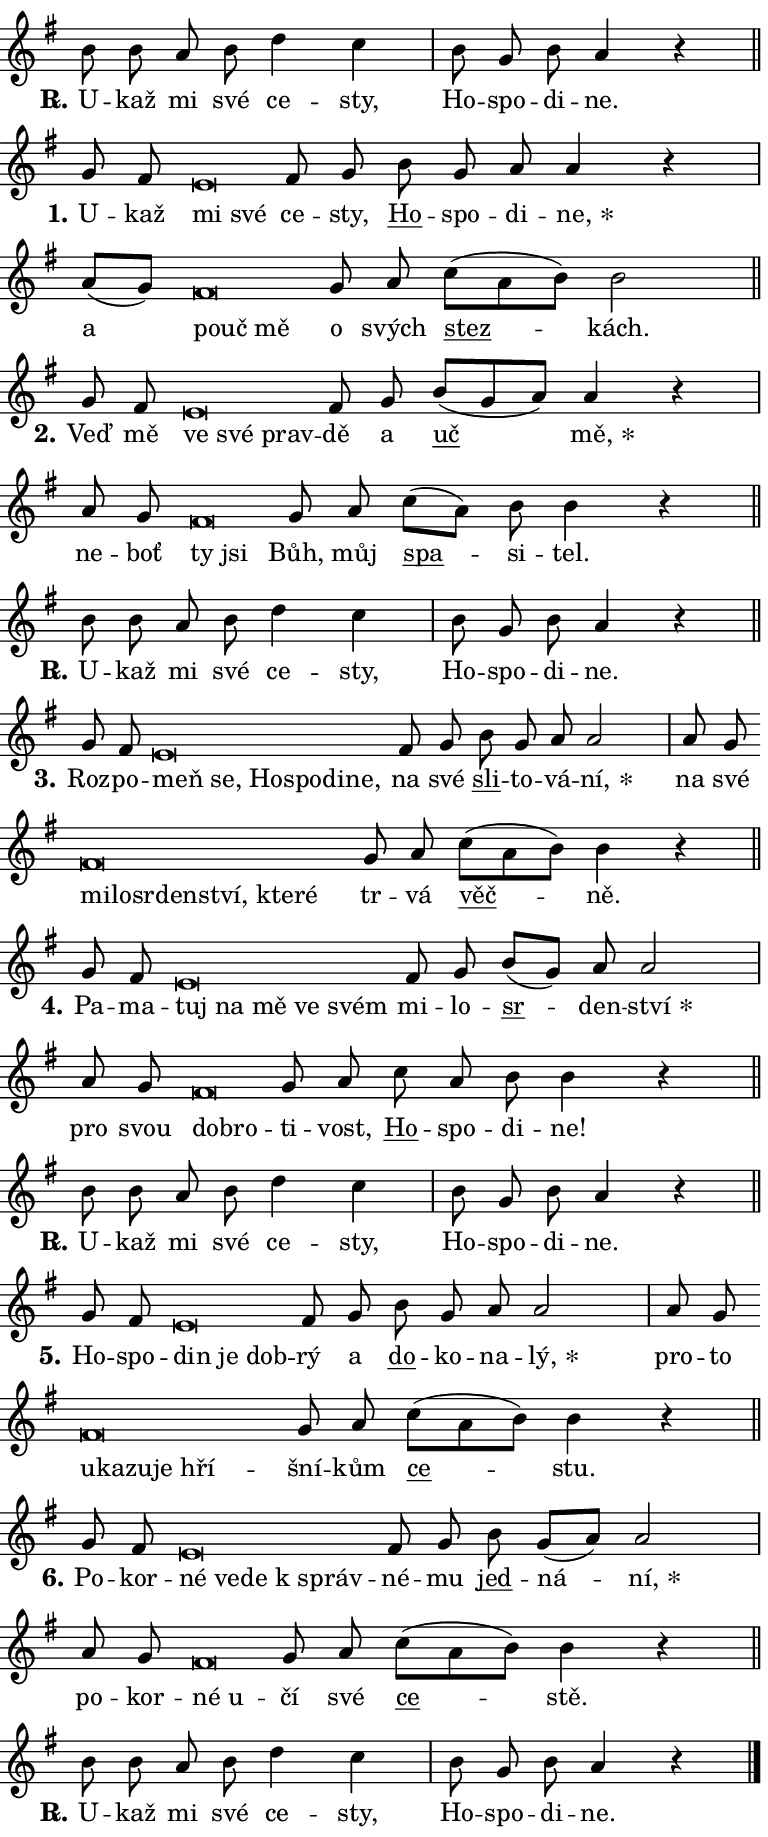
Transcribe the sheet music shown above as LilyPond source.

\version "2.24.0"
\header { tagline = "" }
\paper {
  indent = 0\cm
  top-margin = 0\cm
  right-margin = 0.13\cm % to fit lyric hyphens
  bottom-margin = 0\cm
  left-margin = 0\cm
  paper-width = 13\cm
  page-breaking = #ly:one-page-breaking
  system-system-spacing.basic-distance = #11
  score-system-spacing.basic-distance = #11
  ragged-last = ##f
}


%% Author: Thomas Morley
%% https://lists.gnu.org/archive/html/lilypond-user/2020-05/msg00002.html
#(define (line-position grob)
"Returns position of @var[grob} in current system:
   @code{'start}, if at first time-step
   @code{'end}, if at last time-step
   @code{'middle} otherwise
"
  (let* ((col (ly:item-get-column grob))
         (ln (ly:grob-object col 'left-neighbor))
         (rn (ly:grob-object col 'right-neighbor))
         (col-to-check-left (if (ly:grob? ln) ln col))
         (col-to-check-right (if (ly:grob? rn) rn col))
         (break-dir-left
           (and
             (ly:grob-property col-to-check-left 'non-musical #f)
             (ly:item-break-dir col-to-check-left)))
         (break-dir-right
           (and
             (ly:grob-property col-to-check-right 'non-musical #f)
             (ly:item-break-dir col-to-check-right))))
        (cond ((eqv? 1 break-dir-left) 'start)
              ((eqv? -1 break-dir-right) 'end)
              (else 'middle))))

#(define (tranparent-at-line-position vctor)
  (lambda (grob)
  "Relying on @code{line-position} select the relevant enry from @var{vctor}.
Used to determine transparency,"
    (case (line-position grob)
      ((end) (not (vector-ref vctor 0)))
      ((middle) (not (vector-ref vctor 1)))
      ((start) (not (vector-ref vctor 2))))))

noteHeadBreakVisibility =
#(define-music-function (break-visibility)(vector?)
"Makes @code{NoteHead}s transparent relying on @var{break-visibility}"
#{
  \override NoteHead.transparent =
    #(tranparent-at-line-position break-visibility)
#})

#(define delete-ledgers-for-transparent-note-heads
  (lambda (grob)
    "Reads whether a @code{NoteHead} is transparent.
If so this @code{NoteHead} is removed from @code{'note-heads} from
@var{grob}, which is supposed to be @code{LedgerLineSpanner}.
As a result ledgers are not printed for this @code{NoteHead}"
    (let* ((nhds-array (ly:grob-object grob 'note-heads))
           (nhds-list
             (if (ly:grob-array? nhds-array)
                 (ly:grob-array->list nhds-array)
                 '()))
           ;; Relies on the transparent-property being done before
           ;; Staff.LedgerLineSpanner.after-line-breaking is executed.
           ;; This is fragile ...
           (to-keep
             (remove
               (lambda (nhd)
                 (ly:grob-property nhd 'transparent #f))
               nhds-list)))
      ;; TODO find a better method to iterate over grob-arrays, similiar
      ;; to filter/remove etc for lists
      ;; For now rebuilt from scratch
      (set! (ly:grob-object grob 'note-heads)  '())
      (for-each
        (lambda (nhd)
          (ly:pointer-group-interface::add-grob grob 'note-heads nhd))
        to-keep))))

squashNotes = {
  \override NoteHead.X-extent = #'(-0.2 . 0.2)
  \override NoteHead.Y-extent = #'(-0.75 . 0)
  \override NoteHead.stencil =
    #(lambda (grob)
       (let ((pos (ly:grob-property grob 'staff-position)))
         (begin
           (if (< pos -7) (display "ERROR: Lower brevis then expected\n") (display ""))
           (if (<= pos -6) ly:text-interface::print ly:note-head::print))))
}
unSquashNotes = {
  \revert NoteHead.X-extent
  \revert NoteHead.Y-extent
  \revert NoteHead.stencil
}

hideNotes = \noteHeadBreakVisibility #begin-of-line-visible
unHideNotes = \noteHeadBreakVisibility #all-visible

% work-around for resetting accidentals
% https://lilypond.org/doc/v2.23/Documentation/notation/displaying-rhythms#unmetered-music
cadenzaMeasure = {
  \cadenzaOff
  \partial 1024 s1024
  \cadenzaOn
}

#(define-markup-command (accent layout props text) (markup?)
  "Underline accented syllable"
  (interpret-markup layout props
    #{\markup \override #'(offset . 4.3) \underline { #text }#}))

responsum = \markup \concat {
  "R" \hspace #-1.05 \path #0.1 #'((moveto 0 0.07) (lineto 0.9 0.8)) \hspace #0.05 "."
}

spaceSize = #0.6828661417322834 % exact space size for TeX Gyre Schola

\layout {
  \context {
    \Staff
    \remove "Time_signature_engraver"
    \override LedgerLineSpanner.after-line-breaking = #delete-ledgers-for-transparent-note-heads
  }
  \context {
    \Lyrics {
      \override LyricSpace.minimum-distance = \spaceSize
      \override LyricText.font-name = #"TeX Gyre Schola"
      \override LyricText.font-size = 1
      \override StanzaNumber.font-name = #"TeX Gyre Schola Bold"
      \override StanzaNumber.font-size = 1
    }
  }
  \context {
    \Score 
    \override NoteHead.text =
      #(lambda (grob) 
        (let ((pos (ly:grob-property grob 'staff-position)))
          #{\markup {
            \combine
              \halign #-0.55 \raise #(if (= pos -6) 0 0.5) \override #'(thickness . 2) \draw-line #'(3.2 . 0)
              \musicglyph "noteheads.sM1"
          }#}))
  }
}

% magnetic-lyrics.ily
%
%   written by
%     Jean Abou Samra <jean@abou-samra.fr>
%     Werner Lemberg <wl@gnu.org>
%
%   adapted by
%     Jiri Hon <jiri.hon@gmail.com>
%
% Version 2022-Apr-15

% https://www.mail-archive.com/lilypond-user@gnu.org/msg149350.html

#(define (Left_hyphen_pointer_engraver context)
   "Collect syllable-hyphen-syllable occurrences in lyrics and store
them in properties.  This engraver only looks to the left.  For
example, if the lyrics input is @code{foo -- bar}, it does the
following.

@itemize @bullet
@item
Set the @code{text} property of the @code{LyricHyphen} grob between
@q{foo} and @q{bar} to @code{foo}.

@item
Set the @code{left-hyphen} property of the @code{LyricText} grob with
text @q{foo} to the @code{LyricHyphen} grob between @q{foo} and
@q{bar}.
@end itemize

Use this auxiliary engraver in combination with the
@code{lyric-@/text::@/apply-@/magnetic-@/offset!} hook."
   (let ((hyphen #f)
         (text #f))
     (make-engraver
      (acknowledgers
       ((lyric-syllable-interface engraver grob source-engraver)
        (set! text grob)))
      (end-acknowledgers
       ((lyric-hyphen-interface engraver grob source-engraver)
        ;(when (not (grob::has-interface grob 'lyric-space-interface))
          (set! hyphen grob)));)
      ((stop-translation-timestep engraver)
       (when (and text hyphen)
         (ly:grob-set-object! text 'left-hyphen hyphen))
       (set! text #f)
       (set! hyphen #f)))))

#(define (lyric-text::apply-magnetic-offset! grob)
   "If the space between two syllables is less than the value in
property @code{LyricText@/.details@/.squash-threshold}, move the right
syllable to the left so that it gets concatenated with the left
syllable.

Use this function as a hook for
@code{LyricText@/.after-@/line-@/breaking} if the
@code{Left_@/hyphen_@/pointer_@/engraver} is active."
   (let ((hyphen (ly:grob-object grob 'left-hyphen #f)))
     (when hyphen
       (let ((left-text (ly:spanner-bound hyphen LEFT)))
         (when (grob::has-interface left-text 'lyric-syllable-interface)
           (let* ((common (ly:grob-common-refpoint grob left-text X))
                  (this-x-ext (ly:grob-extent grob common X))
                  (left-x-ext
                   (begin
                     ;; Trigger magnetism for left-text.
                     (ly:grob-property left-text 'after-line-breaking)
                     (ly:grob-extent left-text common X)))
                  ;; `delta` is the gap width between two syllables.
                  (delta (- (interval-start this-x-ext)
                            (interval-end left-x-ext)))
                  (details (ly:grob-property grob 'details))
                  (threshold (assoc-get 'squash-threshold details 0.2)))
             (when (< delta threshold)
               (let* (;; We have to manipulate the input text so that
                      ;; ligatures crossing syllable boundaries are not
                      ;; disabled.  For languages based on the Latin
                      ;; script this is essentially a beautification.
                      ;; However, for non-Western scripts it can be a
                      ;; necessity.
                      (lt (ly:grob-property left-text 'text))
                      (rt (ly:grob-property grob 'text))
                      (is-space (grob::has-interface hyphen 'lyric-space-interface))
                      (space (if is-space " " ""))
                      (extra-delta (if is-space spaceSize 0))
                      ;; Append new syllable.
                      (ltrt-space (if (and (string? lt) (string? rt))
                                (string-append lt space rt)
                                (make-concat-markup (list lt space rt))))
                      ;; Right-align `ltrt` to the right side.
                      (ltrt-space-markup (grob-interpret-markup
                               grob
                               (make-translate-markup
                                (cons (interval-length this-x-ext) 0)
                                (make-right-align-markup ltrt-space)))))
                 (begin
                   ;; Don't print `left-text`.
                   (ly:grob-set-property! left-text 'stencil #f)
                   ;; Set text and stencil (which holds all collected
                   ;; syllables so far) and shift it to the left.
                   (ly:grob-set-property! grob 'text ltrt-space)
                   (ly:grob-set-property! grob 'stencil ltrt-space-markup)
                   (ly:grob-translate-axis! grob (- (- delta extra-delta)) X))))))))))


#(define (lyric-hyphen::displace-bounds-first grob)
   ;; Make very sure this callback isn't triggered too early.
   (let ((left (ly:spanner-bound grob LEFT))
         (right (ly:spanner-bound grob RIGHT)))
     (ly:grob-property left 'after-line-breaking)
     (ly:grob-property right 'after-line-breaking)
     (ly:lyric-hyphen::print grob)))

squashThreshold = #0.4

\layout {
  \context {
    \Lyrics
    \consists #Left_hyphen_pointer_engraver
    \override LyricText.after-line-breaking =
      #lyric-text::apply-magnetic-offset!
    \override LyricHyphen.stencil = #lyric-hyphen::displace-bounds-first
    \override LyricText.details.squash-threshold = \squashThreshold
    \override LyricHyphen.minimum-distance = 0
    \override LyricHyphen.minimum-length = \squashThreshold
  }
}

squashText = \override LyricText.details.squash-threshold = 9999
unSquashText = \override LyricText.details.squash-threshold = \squashThreshold

leftText = \override LyricText.self-alignment-X = #LEFT
unLeftText = \revert LyricText.self-alignment-X

starOffset = #(lambda (grob) 
                (let ((x_offset (ly:self-alignment-interface::aligned-on-x-parent grob)))
                  (if (= x_offset 0) 0 (+ x_offset 1.2))))

star = #(define-music-function (syllable)(string?)
"Append star separator at the end of a syllable"
#{
  \once \override LyricText.X-offset = #starOffset
  \lyricmode { \markup {
    #syllable
    \override #'((font-name . "TeX Gyre Schola Bold")) \hspace #0.2 \lower #0.65 \larger "*"
  } }
#})

starAccent = #(define-music-function (syllable)(string?)
"Append star separator at the end of a syllable and make accent"
#{
  \once \override LyricText.X-offset = #starOffset
  \lyricmode { \markup {
    \accent #syllable
    \override #'((font-name . "TeX Gyre Schola Bold")) \hspace #0.2 \lower #0.65 \larger "*"
  } }
#})

breath = #(define-music-function (syllable)(string?)
"Append breathing indicator at the end of a syllable"
#{
  \lyricmode { \markup { #syllable "+" } }
#})

optionalBreath = #(define-music-function (syllable)(string?)
"Append optional breathing indicator at the end of a syllable"
#{
  \lyricmode { \markup { #syllable "(+)" } }
#})


\score {
    <<
        \new Voice = "melody" { \cadenzaOn \key g \major \relative { b'8 b a b d4 c \cadenzaMeasure \bar "|" b8 g b a4 r \cadenzaMeasure \bar "||" \break } }
        \new Lyrics \lyricsto "melody" { \lyricmode { \set stanza = \responsum
U -- kaž mi své ce -- sty, Ho -- spo -- di -- ne. } }
    >>
    \layout {}
}

\score {
    <<
        \new Voice = "melody" { \cadenzaOn \key g \major \relative { g'8 fis \bar "" \squashNotes e\breve*1/16 \hideNotes \breve*1/16 \bar "" \unHideNotes \unSquashNotes fis8 g \bar "" b g a a4 r \cadenzaMeasure \bar "|" a8[( g)] \bar "" \squashNotes fis\breve*1/16 \hideNotes \breve*1/16 \breve*1/16 \bar "" \unHideNotes \unSquashNotes g8 a \bar "" c[( a b)] b2 \cadenzaMeasure \bar "||" \break } }
        \new Lyrics \lyricsto "melody" { \lyricmode { \set stanza = "1."
U -- kaž \leftText mi \squashText své \unLeftText \unSquashText ce -- sty, \markup \accent Ho -- spo -- di -- \star ne, a \leftText po -- \squashText uč mě \unLeftText \unSquashText o svých \markup \accent stez -- kách. } }
    >>
    \layout {}
}

\score {
    <<
        \new Voice = "melody" { \cadenzaOn \key g \major \relative { g'8 fis \bar "" \squashNotes e\breve*1/16 \hideNotes \breve*1/16 \breve*1/16 \bar "" \unHideNotes \unSquashNotes fis8 g \bar "" b[( g a)] a4 r \cadenzaMeasure \bar "|" a8 g \bar "" \squashNotes fis\breve*1/16 \hideNotes \breve*1/16 \bar "" \unHideNotes \unSquashNotes g8 a \bar "" c[( a)] b b4 r \cadenzaMeasure \bar "||" \break } }
        \new Lyrics \lyricsto "melody" { \lyricmode { \set stanza = "2."
Veď mě \leftText ve \squashText své prav -- \unLeftText \unSquashText dě a \markup \accent uč \star mě, ne -- boť \leftText ty \squashText jsi \unLeftText \unSquashText Bůh, můj \markup \accent spa -- si -- tel. } }
    >>
    \layout {}
}

\score {
    <<
        \new Voice = "melody" { \cadenzaOn \key g \major \relative { b'8 b a b d4 c \cadenzaMeasure \bar "|" b8 g b a4 r \cadenzaMeasure \bar "||" \break } }
        \new Lyrics \lyricsto "melody" { \lyricmode { \set stanza = \responsum
U -- kaž mi své ce -- sty, Ho -- spo -- di -- ne. } }
    >>
    \layout {}
}

\score {
    <<
        \new Voice = "melody" { \cadenzaOn \key g \major \relative { g'8 fis \bar "" \squashNotes e\breve*1/16 \hideNotes \breve*1/16 \bar "" \breve*1/16 \bar "" \breve*1/16 \bar "" \breve*1/16 \breve*1/16 \bar "" \unHideNotes \unSquashNotes fis8 g \bar "" b g a a2 \cadenzaMeasure \bar "|" a8 g \bar "" \squashNotes fis\breve*1/16 \hideNotes \breve*1/16 \bar "" \breve*1/16 \bar "" \breve*1/16 \bar "" \breve*1/16 \bar "" \breve*1/16 \breve*1/16 \bar "" \unHideNotes \unSquashNotes g8 a \bar "" c[( a b)] b4 r \cadenzaMeasure \bar "||" \break } }
        \new Lyrics \lyricsto "melody" { \lyricmode { \set stanza = "3."
Roz -- po -- \leftText meň \squashText se, Ho -- spo -- di -- ne, \unLeftText \unSquashText na své \markup \accent sli -- to -- vá -- \star ní, na své \leftText mi -- \squashText lo -- sr -- den -- ství, kte -- ré \unLeftText \unSquashText tr -- vá \markup \accent věč -- ně. } }
    >>
    \layout {}
}

\score {
    <<
        \new Voice = "melody" { \cadenzaOn \key g \major \relative { g'8 fis \bar "" \squashNotes e\breve*1/16 \hideNotes \breve*1/16 \bar "" \breve*1/16 \bar "" \breve*1/16 \breve*1/16 \bar "" \unHideNotes \unSquashNotes fis8 g \bar "" b[( g)] a a2 \cadenzaMeasure \bar "|" a8 g \bar "" \squashNotes fis\breve*1/16 \hideNotes \breve*1/16 \bar "" \unHideNotes \unSquashNotes g8 a \bar "" c a b b4 r \cadenzaMeasure \bar "||" \break } }
        \new Lyrics \lyricsto "melody" { \lyricmode { \set stanza = "4."
Pa -- ma -- \leftText tuj \squashText na mě ve svém \unLeftText \unSquashText mi -- lo -- \markup \accent sr -- den -- \star ství pro svou \leftText dob -- \squashText ro -- \unLeftText \unSquashText ti -- vost, \markup \accent Ho -- spo -- di -- ne! } }
    >>
    \layout {}
}

\score {
    <<
        \new Voice = "melody" { \cadenzaOn \key g \major \relative { b'8 b a b d4 c \cadenzaMeasure \bar "|" b8 g b a4 r \cadenzaMeasure \bar "||" \break } }
        \new Lyrics \lyricsto "melody" { \lyricmode { \set stanza = \responsum
U -- kaž mi své ce -- sty, Ho -- spo -- di -- ne. } }
    >>
    \layout {}
}

\score {
    <<
        \new Voice = "melody" { \cadenzaOn \key g \major \relative { g'8 fis \bar "" \squashNotes e\breve*1/16 \hideNotes \breve*1/16 \breve*1/16 \bar "" \unHideNotes \unSquashNotes fis8 g \bar "" b g a a2 \cadenzaMeasure \bar "|" a8 g \bar "" \squashNotes fis\breve*1/16 \hideNotes \breve*1/16 \bar "" \breve*1/16 \bar "" \breve*1/16 \breve*1/16 \bar "" \unHideNotes \unSquashNotes g8 a \bar "" c[( a b)] b4 r \cadenzaMeasure \bar "||" \break } }
        \new Lyrics \lyricsto "melody" { \lyricmode { \set stanza = "5."
Ho -- spo -- \leftText din \squashText je dob -- \unLeftText \unSquashText rý a \markup \accent do -- ko -- na -- \star lý, pro -- to \leftText u -- \squashText ka -- zu -- je hří -- \unLeftText \unSquashText šní -- kům \markup \accent ce -- stu. } }
    >>
    \layout {}
}

\score {
    <<
        \new Voice = "melody" { \cadenzaOn \key g \major \relative { g'8 fis \bar "" \squashNotes e\breve*1/16 \hideNotes \breve*1/16 \bar "" \breve*1/16 \breve*1/16 \bar "" \unHideNotes \unSquashNotes fis8 g \bar "" b g[( a)] a2 \cadenzaMeasure \bar "|" a8 g \bar "" \squashNotes fis\breve*1/16 \hideNotes \breve*1/16 \bar "" \unHideNotes \unSquashNotes g8 a \bar "" c[( a b)] b4 r \cadenzaMeasure \bar "||" \break } }
        \new Lyrics \lyricsto "melody" { \lyricmode { \set stanza = "6."
Po -- kor -- \leftText né \squashText ve -- de "k správ" -- \unLeftText \unSquashText né -- mu \markup \accent jed -- ná -- \star ní, po -- kor -- \leftText né \squashText u -- \unLeftText \unSquashText čí své \markup \accent ce -- stě. } }
    >>
    \layout {}
}

\score {
    <<
        \new Voice = "melody" { \cadenzaOn \key g \major \relative { b'8 b a b d4 c \cadenzaMeasure \bar "|" b8 g b a4 r \cadenzaMeasure \bar "||" \break } \bar "|." }
        \new Lyrics \lyricsto "melody" { \lyricmode { \set stanza = \responsum
U -- kaž mi své ce -- sty, Ho -- spo -- di -- ne. } }
    >>
    \layout {}
}
